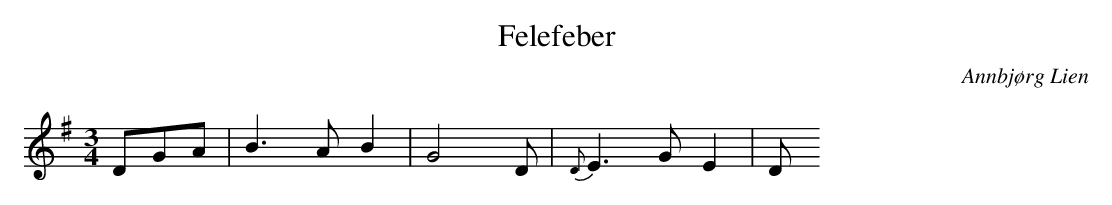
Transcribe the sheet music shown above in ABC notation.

X:1
T:Felefeber
C:Annbjørg Lien
M:3/4
L:1/8
Q:90
K:G
DGA| B3A B2 | G4 D | {D}E3G E2 | D
